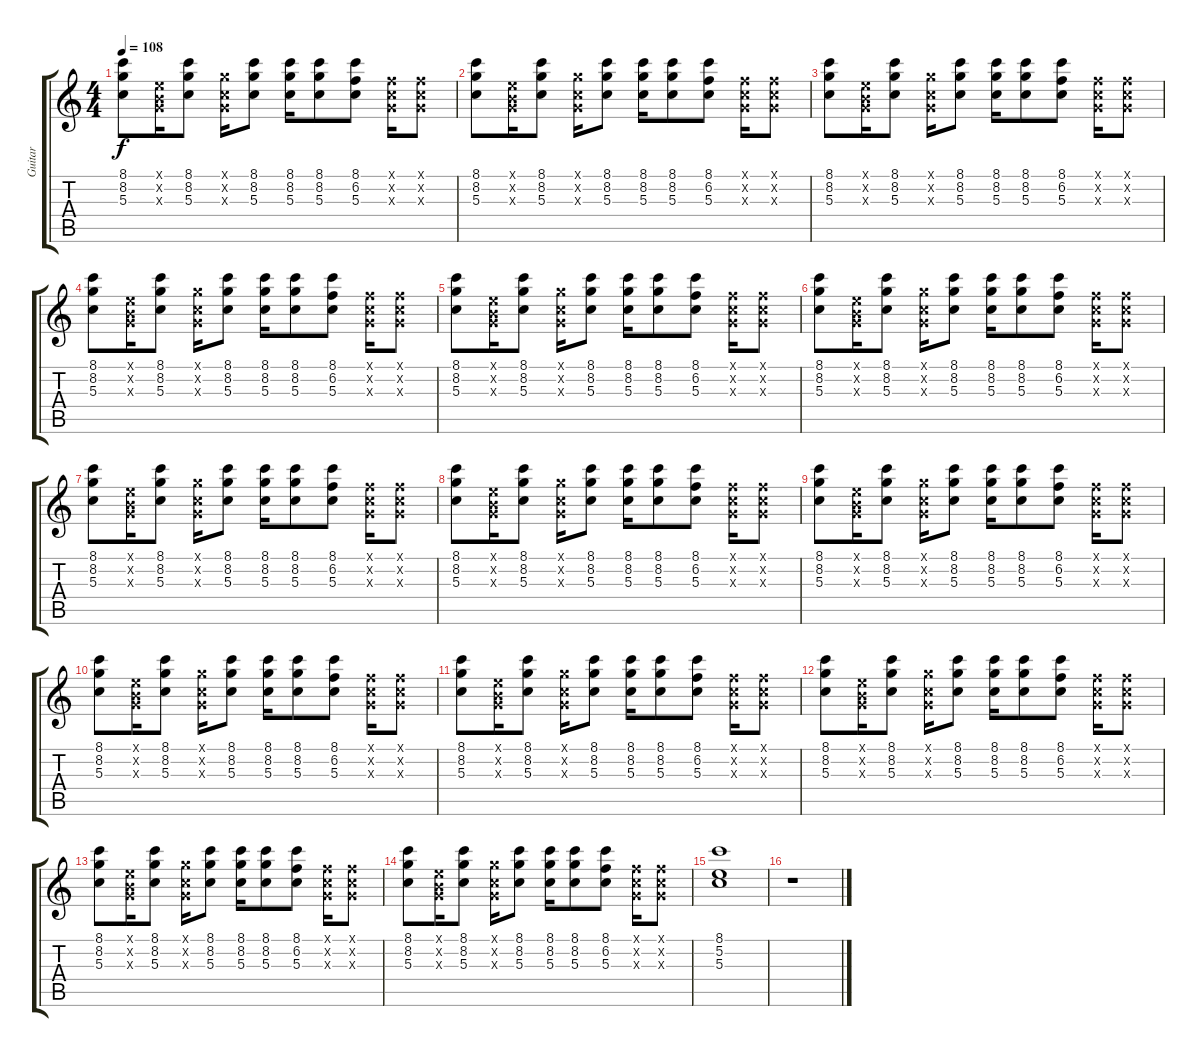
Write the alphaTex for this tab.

\track ("Guitar " "Guitar ") {instrument electricguitarjazz}
\staff {score tabs}
\tuning (E4 B3 G3 D3 A2 E2) {hide}
\ts (4 4)
\tempo 108
\clef g2
\ks c
(8.1 8.2 5.3).8{dy f} (0.1{x} 0.2{x} 0.3{x}).16 (8.1 8.2 5.3).8 (3.1{x} 1.2{x} 0.3{x}).16 (8.1 8.2 5.3).8 (8.1 8.2 5.3).16 (8.1 8.2 5.3).8 (8.1 6.2 5.3).8 (1.1{x} 1.2{x} 0.3{x}).16 (1.1{x} 1.2{x} 0.3{x}).8 |
(8.1 8.2 5.3).8 (0.1{x} 0.2{x} 0.3{x}).16 (8.1 8.2 5.3).8 (3.1{x} 1.2{x} 0.3{x}).16 (8.1 8.2 5.3).8 (8.1 8.2 5.3).16 (8.1 8.2 5.3).8 (8.1 6.2 5.3).8 (1.1{x} 1.2{x} 0.3{x}).16 (1.1{x} 1.2{x} 0.3{x}).8 |
(8.1 8.2 5.3).8 (0.1{x} 0.2{x} 0.3{x}).16 (8.1 8.2 5.3).8 (3.1{x} 1.2{x} 0.3{x}).16 (8.1 8.2 5.3).8 (8.1 8.2 5.3).16 (8.1 8.2 5.3).8 (8.1 6.2 5.3).8 (1.1{x} 1.2{x} 0.3{x}).16 (1.1{x} 1.2{x} 0.3{x}).8 |
(8.1 8.2 5.3).8 (0.1{x} 0.2{x} 0.3{x}).16 (8.1 8.2 5.3).8 (3.1{x} 1.2{x} 0.3{x}).16 (8.1 8.2 5.3).8 (8.1 8.2 5.3).16 (8.1 8.2 5.3).8 (8.1 6.2 5.3).8 (1.1{x} 1.2{x} 0.3{x}).16 (1.1{x} 1.2{x} 0.3{x}).8 |
(8.1 8.2 5.3).8 (0.1{x} 0.2{x} 0.3{x}).16 (8.1 8.2 5.3).8 (3.1{x} 1.2{x} 0.3{x}).16 (8.1 8.2 5.3).8 (8.1 8.2 5.3).16 (8.1 8.2 5.3).8 (8.1 6.2 5.3).8 (1.1{x} 1.2{x} 0.3{x}).16 (1.1{x} 1.2{x} 0.3{x}).8 |
(8.1 8.2 5.3).8 (0.1{x} 0.2{x} 0.3{x}).16 (8.1 8.2 5.3).8 (3.1{x} 1.2{x} 0.3{x}).16 (8.1 8.2 5.3).8 (8.1 8.2 5.3).16 (8.1 8.2 5.3).8 (8.1 6.2 5.3).8 (1.1{x} 1.2{x} 0.3{x}).16 (1.1{x} 1.2{x} 0.3{x}).8 |
(8.1 8.2 5.3).8 (0.1{x} 0.2{x} 0.3{x}).16 (8.1 8.2 5.3).8 (3.1{x} 1.2{x} 0.3{x}).16 (8.1 8.2 5.3).8 (8.1 8.2 5.3).16 (8.1 8.2 5.3).8 (8.1 6.2 5.3).8 (1.1{x} 1.2{x} 0.3{x}).16 (1.1{x} 1.2{x} 0.3{x}).8 |
(8.1 8.2 5.3).8 (0.1{x} 0.2{x} 0.3{x}).16 (8.1 8.2 5.3).8 (3.1{x} 1.2{x} 0.3{x}).16 (8.1 8.2 5.3).8 (8.1 8.2 5.3).16 (8.1 8.2 5.3).8 (8.1 6.2 5.3).8 (1.1{x} 1.2{x} 0.3{x}).16 (1.1{x} 1.2{x} 0.3{x}).8 |
(8.1 8.2 5.3).8 (0.1{x} 0.2{x} 0.3{x}).16 (8.1 8.2 5.3).8 (3.1{x} 1.2{x} 0.3{x}).16 (8.1 8.2 5.3).8 (8.1 8.2 5.3).16 (8.1 8.2 5.3).8 (8.1 6.2 5.3).8 (1.1{x} 1.2{x} 0.3{x}).16 (1.1{x} 1.2{x} 0.3{x}).8 |
(8.1 8.2 5.3).8 (0.1{x} 0.2{x} 0.3{x}).16 (8.1 8.2 5.3).8 (3.1{x} 1.2{x} 0.3{x}).16 (8.1 8.2 5.3).8 (8.1 8.2 5.3).16 (8.1 8.2 5.3).8 (8.1 6.2 5.3).8 (1.1{x} 1.2{x} 0.3{x}).16 (1.1{x} 1.2{x} 0.3{x}).8 |
(8.1 8.2 5.3).8 (0.1{x} 0.2{x} 0.3{x}).16 (8.1 8.2 5.3).8 (3.1{x} 1.2{x} 0.3{x}).16 (8.1 8.2 5.3).8 (8.1 8.2 5.3).16 (8.1 8.2 5.3).8 (8.1 6.2 5.3).8 (1.1{x} 1.2{x} 0.3{x}).16 (1.1{x} 1.2{x} 0.3{x}).8 |
(8.1 8.2 5.3).8 (0.1{x} 0.2{x} 0.3{x}).16 (8.1 8.2 5.3).8 (3.1{x} 1.2{x} 0.3{x}).16 (8.1 8.2 5.3).8 (8.1 8.2 5.3).16 (8.1 8.2 5.3).8 (8.1 6.2 5.3).8 (1.1{x} 1.2{x} 0.3{x}).16 (1.1{x} 1.2{x} 0.3{x}).8 |
(8.1 8.2 5.3).8 (0.1{x} 0.2{x} 0.3{x}).16 (8.1 8.2 5.3).8 (3.1{x} 1.2{x} 0.3{x}).16 (8.1 8.2 5.3).8 (8.1 8.2 5.3).16 (8.1 8.2 5.3).8 (8.1 6.2 5.3).8 (1.1{x} 1.2{x} 0.3{x}).16 (1.1{x} 1.2{x} 0.3{x}).8 |
(8.1 8.2 5.3).8 (0.1{x} 0.2{x} 0.3{x}).16 (8.1 8.2 5.3).8 (3.1{x} 1.2{x} 0.3{x}).16 (8.1 8.2 5.3).8 (8.1 8.2 5.3).16 (8.1 8.2 5.3).8 (8.1 6.2 5.3).8 (1.1{x} 1.2{x} 0.3{x}).16 (1.1{x} 1.2{x} 0.3{x}).8 |
(8.1 5.2 5.3).1 |
r.1
